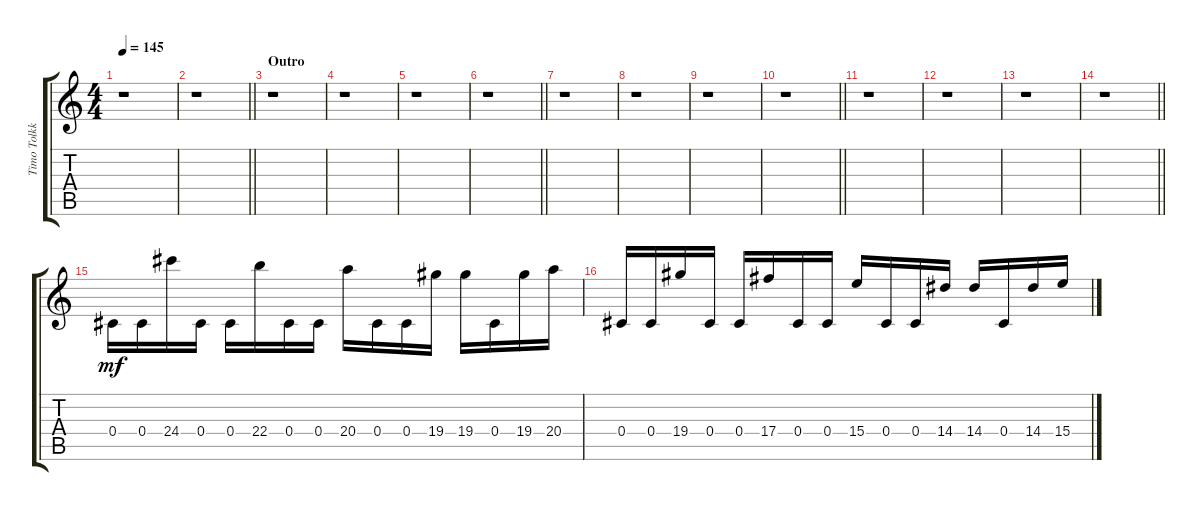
\track ("Timo Tolkki (lead)" "Timo Tolkk") {instrument distortionguitar}
\staff {score tabs}
\tuning (Eb4 Bb3 Gb3 Db3 Ab2 Eb2) {hide}
\ts (4 4)
\tempo 145
\clef g2
\ks c
r.1{dy f} |
\barLineRight lightlight
r.1 |
\section ("" "Outro")
r.1 |
r.1 |
r.1 |
\barLineRight lightlight
r.1 |
r.1 |
r.1 |
r.1 |
\barLineRight lightlight
r.1 |
r.1 |
r.1 |
r.1 |
\barLineRight lightlight
r.1 |
0.4.16{dy mf} 0.4.16 24.4.16 0.4.16 0.4.16 22.4.16 0.4.16 0.4.16 20.4.16 0.4.16 0.4.16 19.4.16 19.4.16 0.4.16 19.4.16 20.4.16 |
0.4.16 0.4.16 19.4.16 0.4.16 0.4.16 17.4.16 0.4.16 0.4.16 15.4.16 0.4.16 0.4.16 14.4.16 14.4.16 0.4.16 14.4.16 15.4.16
